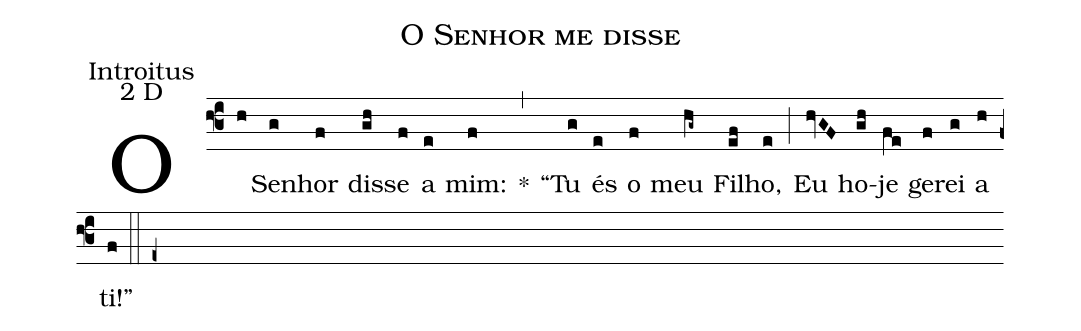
name: O Senhor me disse;
office-part: Introitus;
mode: 2;
mode-differentia: D;
%%
(f3)

O(h) Se(g)nhor(f) dis(gh)se(f) a(e) mim:(f) *(,) ``Tu(g) és(e) o(f) meu(hg~) Fi(ef)lho,(e) (;) Eu(hvGF) ho(gh)je(fe) ge(f)rei(g) a(h) ti!''(f)

(::)

(e+)
